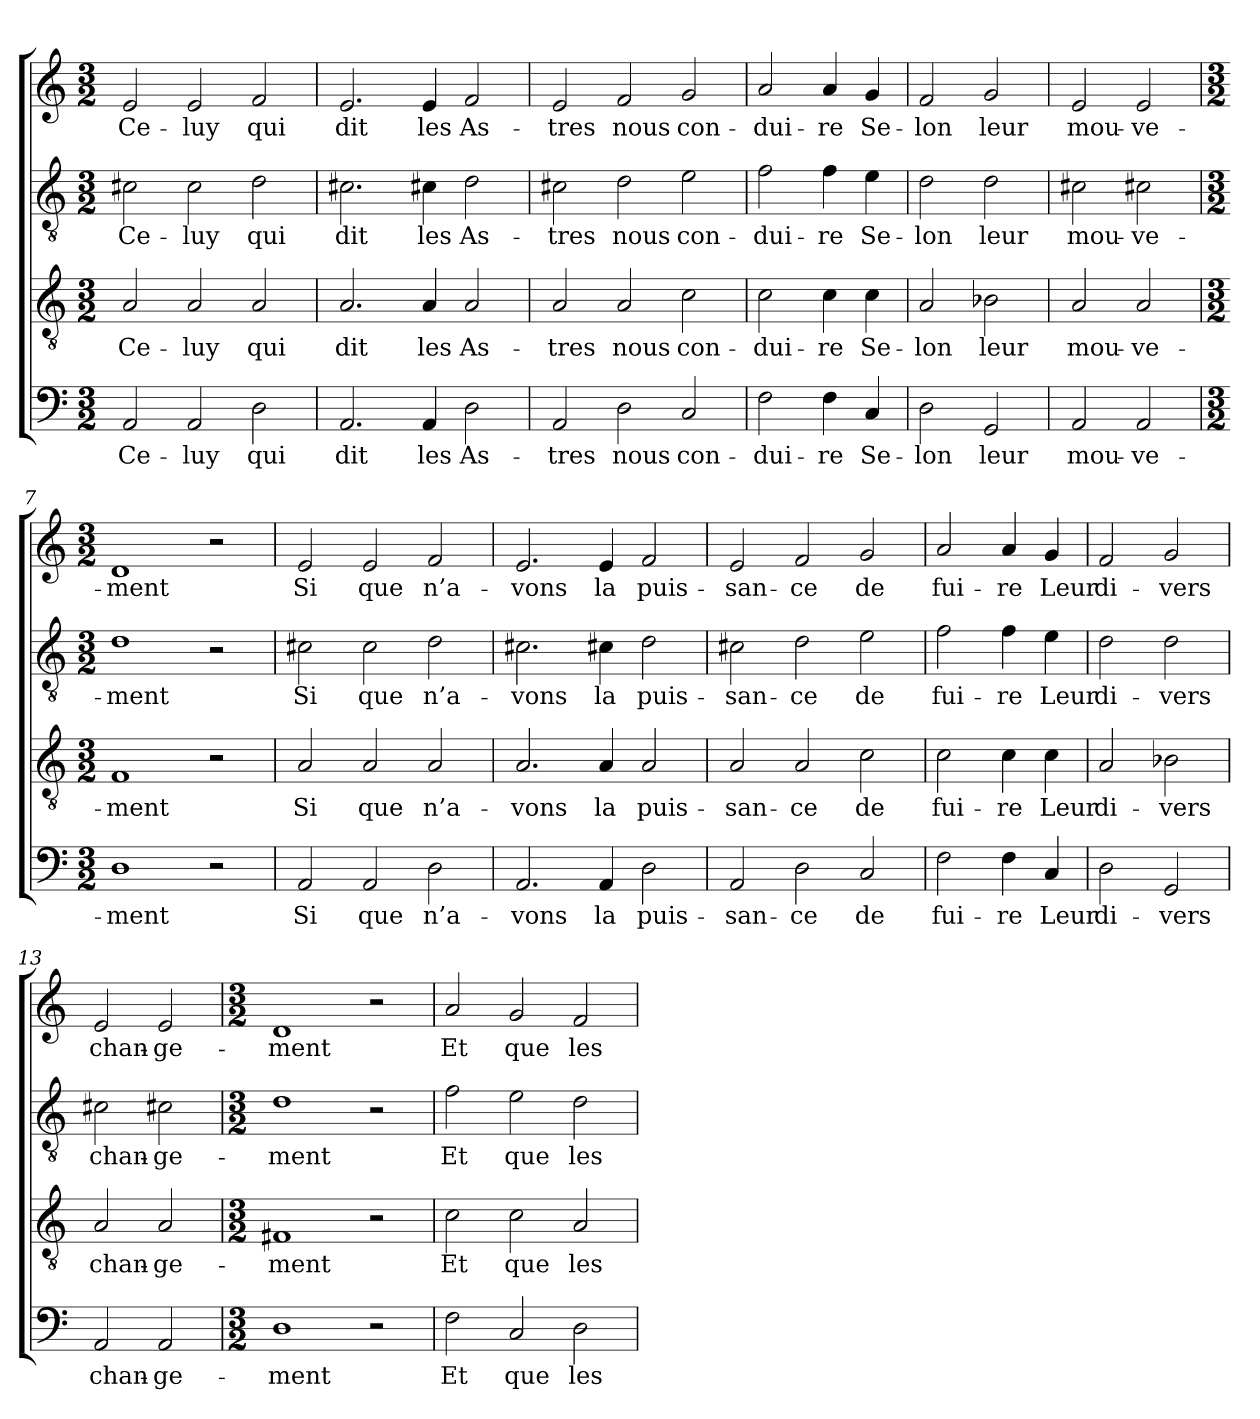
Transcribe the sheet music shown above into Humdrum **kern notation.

**kern	**text	**kern	**text	**kern	**text	**kern	**text
*part4	*part4	*part3	*part3	*part2	*part2	*part1	*part1
*staff4	*staff4	*staff3	*staff3	*staff2	*staff2	*staff1	*staff1
*clefF4	*	*clefGv2	*	*clefGv2	*	*clefG2	*
*k[]	*	*k[]	*	*k[]	*	*k[]	*
*M3/2	*	*M3/2	*	*M3/2	*	*M3/2	*
=1	=1	=1	=1	=1	=1	=1	=1
2AA	Ce-	2A	Ce-	2c#X	Ce-	2e	Ce-
2AA	-luy	2A	-luy	2c#	-luy	2e	-luy
2D	qui	2A	qui	2d	qui	2f	qui
=2	=2	=2	=2	=2	=2	=2	=2
2.AA	dit	2.A	dit	2.c#X	dit	2.e	dit
4AA	les	4A	les	4c#X	les	4e	les
2D	As-	2A	As-	2d	As-	2f	As-
=3	=3	=3	=3	=3	=3	=3	=3
2AA	-tres	2A	-tres	2c#X	-tres	2e	-tres
2D	nous	2A	nous	2d	nous	2f	nous
2C	con-	2c	con-	2e	con-	2g	con-
=4	=4	=4	=4	=4	=4	=4	=4
2F	-dui-	2c	-dui-	2f	-dui-	2a	-dui-
4F	-re	4c	-re	4f	-re	4a	-re
4C	Se-	4c	Se-	4e	Se-	4g	Se-
!!LO:LB:g=z
=5	=5	=5	=5	=5	=5	=5	=5
2D	-lon	2A	-lon	2d	-lon	2f	-lon
2GG	leur	2B-X	leur	2d	leur	2g	leur
=6	=6	=6	=6	=6	=6	=6	=6
2AA	mou-	2A	mou-	2c#X	mou-	2e	mou-
2AA	-ve-	2A	-ve-	2c#X	-ve-	2e	-ve-
=7	=7	=7	=7	=7	=7	=7	=7
*M3/2	*	*M3/2	*	*M3/2	*	*M3/2	*
1D	-ment	1F	-ment	1d	-ment	1d	-ment
2r	.	2r	.	2r	.	2r	.
=8	=8	=8	=8	=8	=8	=8	=8
2AA	Si	2A	Si	2c#X	Si	2e	Si
2AA	que	2A	que	2c#	que	2e	que
2D	n’a-	2A	n’a-	2d	n’a-	2f	n’a-
=9	=9	=9	=9	=9	=9	=9	=9
2.AA	-vons	2.A	-vons	2.c#X	-vons	2.e	-vons
4AA	la	4A	la	4c#X	la	4e	la
2D	puis-	2A	puis-	2d	puis-	2f	puis-
!!LO:LB:g=z
=10	=10	=10	=10	=10	=10	=10	=10
2AA	-san-	2A	-san-	2c#X	-san-	2e	-san-
2D	-ce	2A	-ce	2d	-ce	2f	-ce
2C	de	2c	de	2e	de	2g	de
=11	=11	=11	=11	=11	=11	=11	=11
2F	fui-	2c	fui-	2f	fui-	2a	fui-
4F	-re	4c	-re	4f	-re	4a	-re
4C	Leur	4c	Leur	4e	Leur	4g	Leur
=12	=12	=12	=12	=12	=12	=12	=12
2D	di-	2A	di-	2d	di-	2f	di-
2GG	-vers	2B-X	-vers	2d	-vers	2g	-vers
=13	=13	=13	=13	=13	=13	=13	=13
2AA	chan-	2A	chan-	2c#X	chan-	2e	chan-
2AA	-ge-	2A	-ge-	2c#X	-ge-	2e	-ge-
=14	=14	=14	=14	=14	=14	=14	=14
*M3/2	*	*M3/2	*	*M3/2	*	*M3/2	*
1D	-ment	1F#X	-ment	1d	-ment	1d	-ment
2r	.	2r	.	2r	.	2r	.
!!LO:PB:g=z
=15	=15	=15	=15	=15	=15	=15	=15
2F	Et	2c	Et	2f	Et	2a	Et
2C	que	2c	que	2e	que	2g	que
2D	les	2A	les	2d	les	2f	les
=	=	=	=	=	=	=	=
*-	*-	*-	*-	*-	*-	*-	*-
